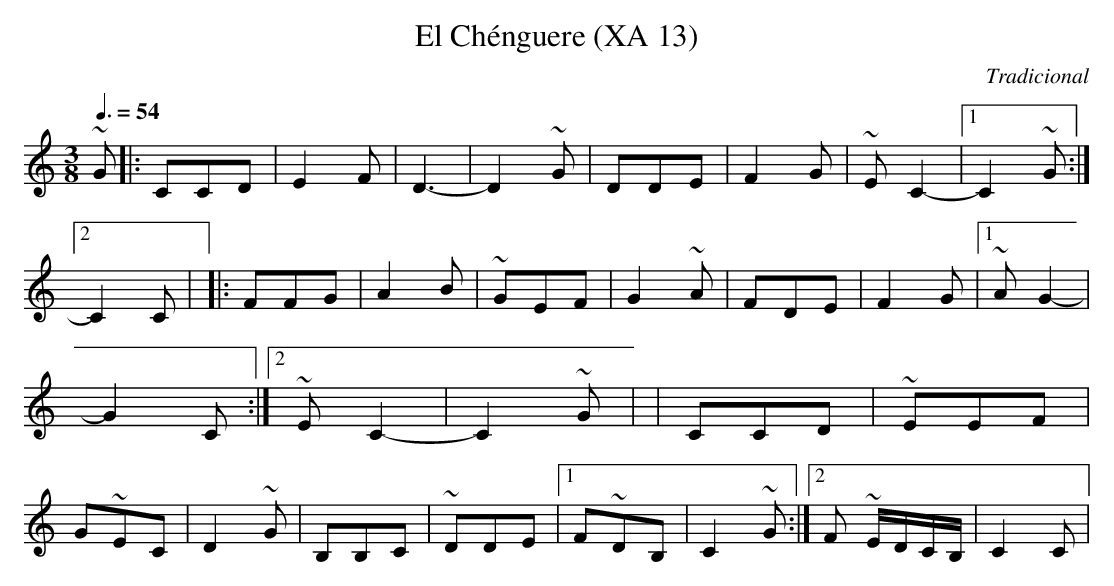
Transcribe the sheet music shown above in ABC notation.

X:1
T:El Chénguere (XA 13)
C:Tradicional
M:3/8
L:1/8
Q:3/8=54
K:C
~G
|: CCD|E2 F|D3-|D2 ~G|DDE|F2 G|~E C2-|[1 C2 ~G :|[2 C2 C|
|: FFG|A2 B|~GEF|G2 ~A|FDE|F2 G|[1 ~A G2-|G2 C :|[2 ~E C2-|C2 ~G|
|CCD|~EEF|G~EC|D2 ~G|B,B,C|~DDE|[1 F~DB,|C2 ~G :|[2 F ~E/D/C/B,/|C2 C|!
